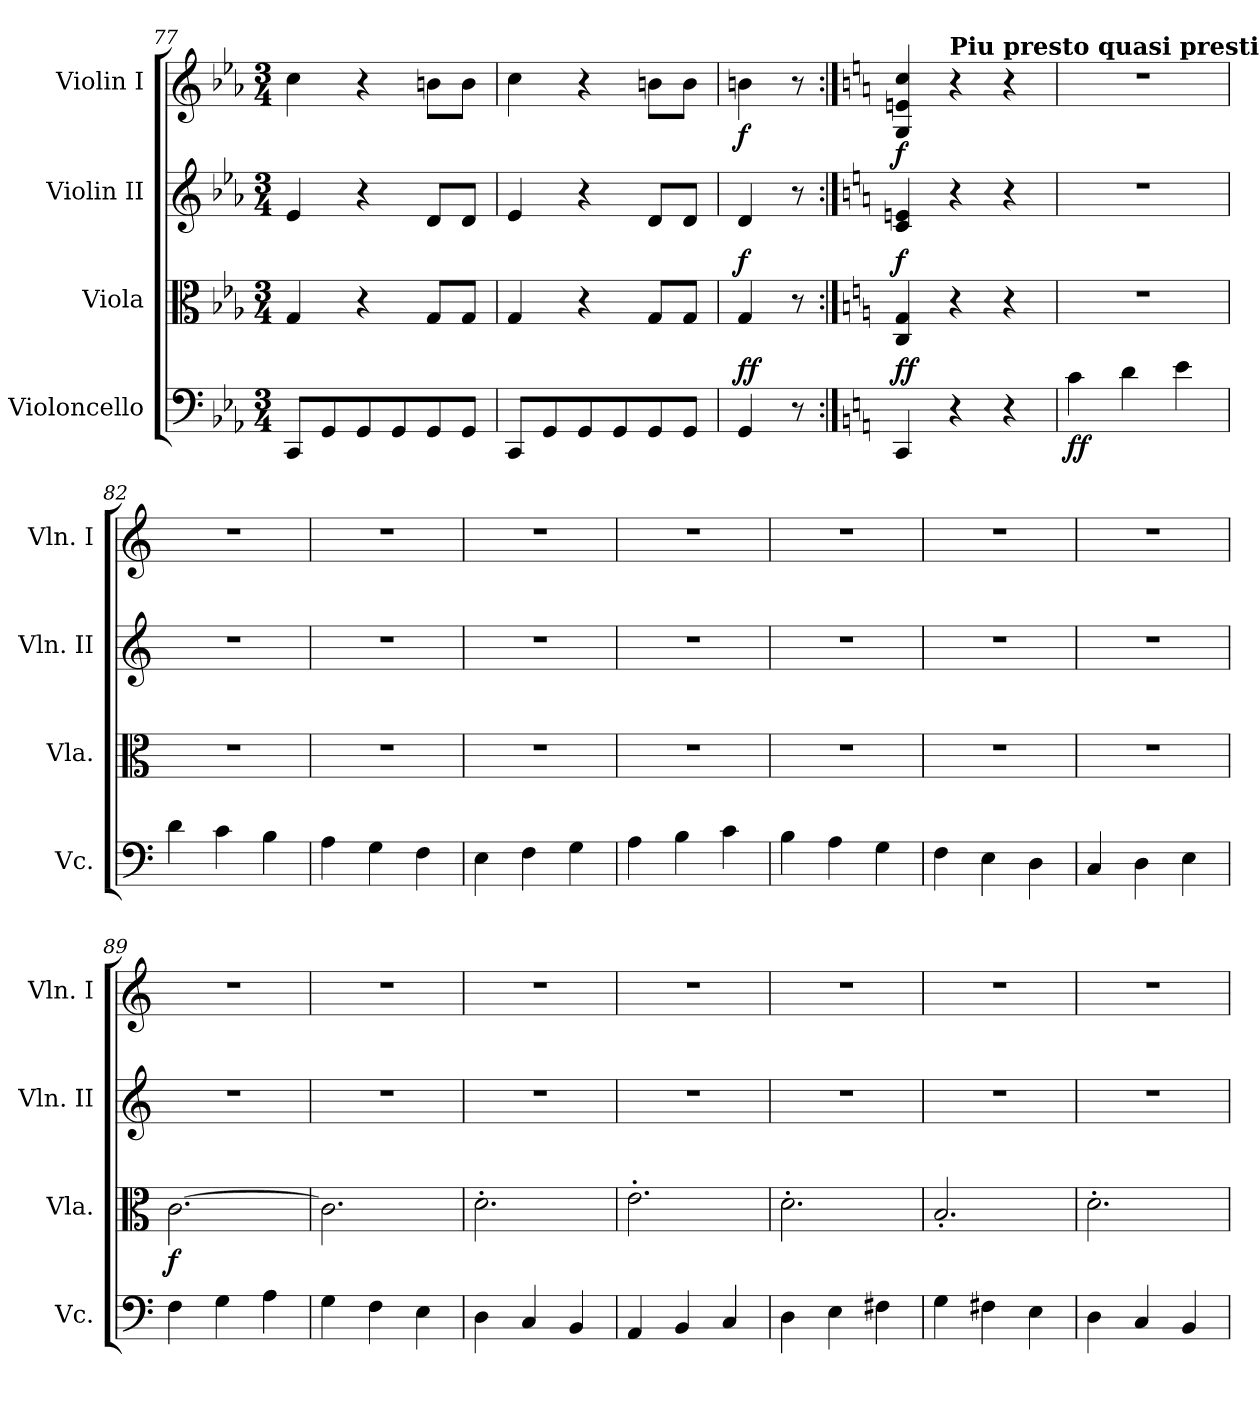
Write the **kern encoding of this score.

**kern	**dynam	**kern	**dynam	**kern	**dynam	**kern	**dynam
*part4	*part4	*part3	*part3	*part2	*part2	*part1	*part1
*staff4	*staff4	*staff3	*staff3	*staff2	*staff2	*staff1	*staff1
*I"Violoncello	*	*I"Viola	*	*I"Violin II	*	*I"Violin I	*
*I'Vc.	*	*I'Vla.	*	*I'Vln. II	*	*I'Vln. I	*
!!LO:PB:g=z
*clefF4	*	*clefC3	*	*clefG2	*	*clefG2	*
*k[b-e-a-]	*	*k[b-e-a-]	*	*k[b-e-a-]	*	*k[b-e-a-]	*
*c:	*	*c:	*	*c:	*	*c:	*
*M3/4	*	*M3/4	*	*M3/4	*	*M3/4	*
=77	=77	=77	=77	=77	=77	=77	=77
8CC/L	.	4G/	.	4e-/	.	4cc\	.
8GG/	.	.	.	.	.	.	.
8GG/	.	4r	.	4r	.	4r	.
8GG/	.	.	.	.	.	.	.
8GG/	.	8G/L	.	8d/L	.	8bn\L	.
8GG/J	.	8G/J	.	8d/J	.	8b\J	.
=78	=78	=78	=78	=78	=78	=78	=78
8CC/L	.	4G/	.	4e-/	.	4cc\	.
8GG/	.	.	.	.	.	.	.
8GG/	.	4r	.	4r	.	4r	.
8GG/	.	.	.	.	.	.	.
8GG/	.	8G/L	.	8d/L	.	8bn\L	.
8GG/J	.	8G/J	.	8d/J	.	8b\J	.
=79	=79	=79	=79	=79	=79	=79	=79
!	!LO:DY:b	!	!	!	!	!	!
!	!LO:DY:n=1:a	!	!LO:DY:a	!	!	!	!LO:DY:b
4GG/	f f	4G/	f	4d/	.	4bn\	f
8r	.	8r	.	8r	.	8r	.
=80:|!	=80:|!	=80:|!	=80:|!	=80:|!	=80:|!	=80:|!	=80:|!
*k[]	*	*k[]	*	*k[]	*	*k[]	*
*C:	*	*C:	*	*C:	*	*C:	*
!	!LO:DY:b	!	!	!	!	!	!
!	!LO:DY:n=1:a	!	!LO:DY:a	!	!LO:DY:a	!	!
4CC/	f f	4C/ 4G/	f	4c/ 4en/	f	4G/ 4en/ 4cc/	.
!	!	!	!	!	!	!LO:TX:a:B:t=Piu presto quasi prestissimo	!
4r	.	4r	.	4r	.	4r	.
4r	.	4r	.	4r	.	4r	.
=81	=81	=81	=81	=81	=81	=81	=81
!	!LO:DY:b	!	!	!	!	!	!
4c\	ff	2.r	.	2.r	.	2.r	.
4d\	.	.	.	.	.	.	.
4e\	.	.	.	.	.	.	.
=82	=82	=82	=82	=82	=82	=82	=82
4d\	.	2.r	.	2.r	.	2.r	.
4c\	.	.	.	.	.	.	.
4B\	.	.	.	.	.	.	.
=83	=83	=83	=83	=83	=83	=83	=83
4A\	.	2.r	.	2.r	.	2.r	.
4G\	.	.	.	.	.	.	.
4F\	.	.	.	.	.	.	.
!!LO:LB:g=z
=84	=84	=84	=84	=84	=84	=84	=84
4E\	.	2.r	.	2.r	.	2.r	.
4F\	.	.	.	.	.	.	.
4G\	.	.	.	.	.	.	.
=85	=85	=85	=85	=85	=85	=85	=85
4A\	.	2.r	.	2.r	.	2.r	.
4B\	.	.	.	.	.	.	.
4c\	.	.	.	.	.	.	.
=86	=86	=86	=86	=86	=86	=86	=86
4B\	.	2.r	.	2.r	.	2.r	.
4A\	.	.	.	.	.	.	.
4G\	.	.	.	.	.	.	.
=87	=87	=87	=87	=87	=87	=87	=87
4F\	.	2.r	.	2.r	.	2.r	.
4E\	.	.	.	.	.	.	.
4D\	.	.	.	.	.	.	.
=88	=88	=88	=88	=88	=88	=88	=88
4C/	.	2.r	.	2.r	.	2.r	.
4D\	.	.	.	.	.	.	.
4E\	.	.	.	.	.	.	.
=89	=89	=89	=89	=89	=89	=89	=89
!	!	!	!LO:DY:b	!	!	!	!
4F\	.	[2.c\	f	2.r	.	2.r	.
4G\	.	.	.	.	.	.	.
4A\	.	.	.	.	.	.	.
=90	=90	=90	=90	=90	=90	=90	=90
4G\	.	2.c\]	.	2.r	.	2.r	.
4F\	.	.	.	.	.	.	.
4E\	.	.	.	.	.	.	.
=91	=91	=91	=91	=91	=91	=91	=91
4D\	.	2.d'\	.	2.r	.	2.r	.
4C/	.	.	.	.	.	.	.
4BB/	.	.	.	.	.	.	.
!!LO:LB:g=z
=92	=92	=92	=92	=92	=92	=92	=92
4AA/	.	2.e'\	.	2.r	.	2.r	.
4BB/	.	.	.	.	.	.	.
4C/	.	.	.	.	.	.	.
=93	=93	=93	=93	=93	=93	=93	=93
4D\	.	2.d'\	.	2.r	.	2.r	.
4E\	.	.	.	.	.	.	.
4F#X\	.	.	.	.	.	.	.
=94	=94	=94	=94	=94	=94	=94	=94
4G\	.	2.B'/	.	2.r	.	2.r	.
4F#X\	.	.	.	.	.	.	.
4E\	.	.	.	.	.	.	.
=95	=95	=95	=95	=95	=95	=95	=95
4D\	.	2.d'\	.	2.r	.	2.r	.
4C/	.	.	.	.	.	.	.
4BB/	.	.	.	.	.	.	.
=	=	=	=	=	=	=	=
*-	*-	*-	*-	*-	*-	*-	*-
